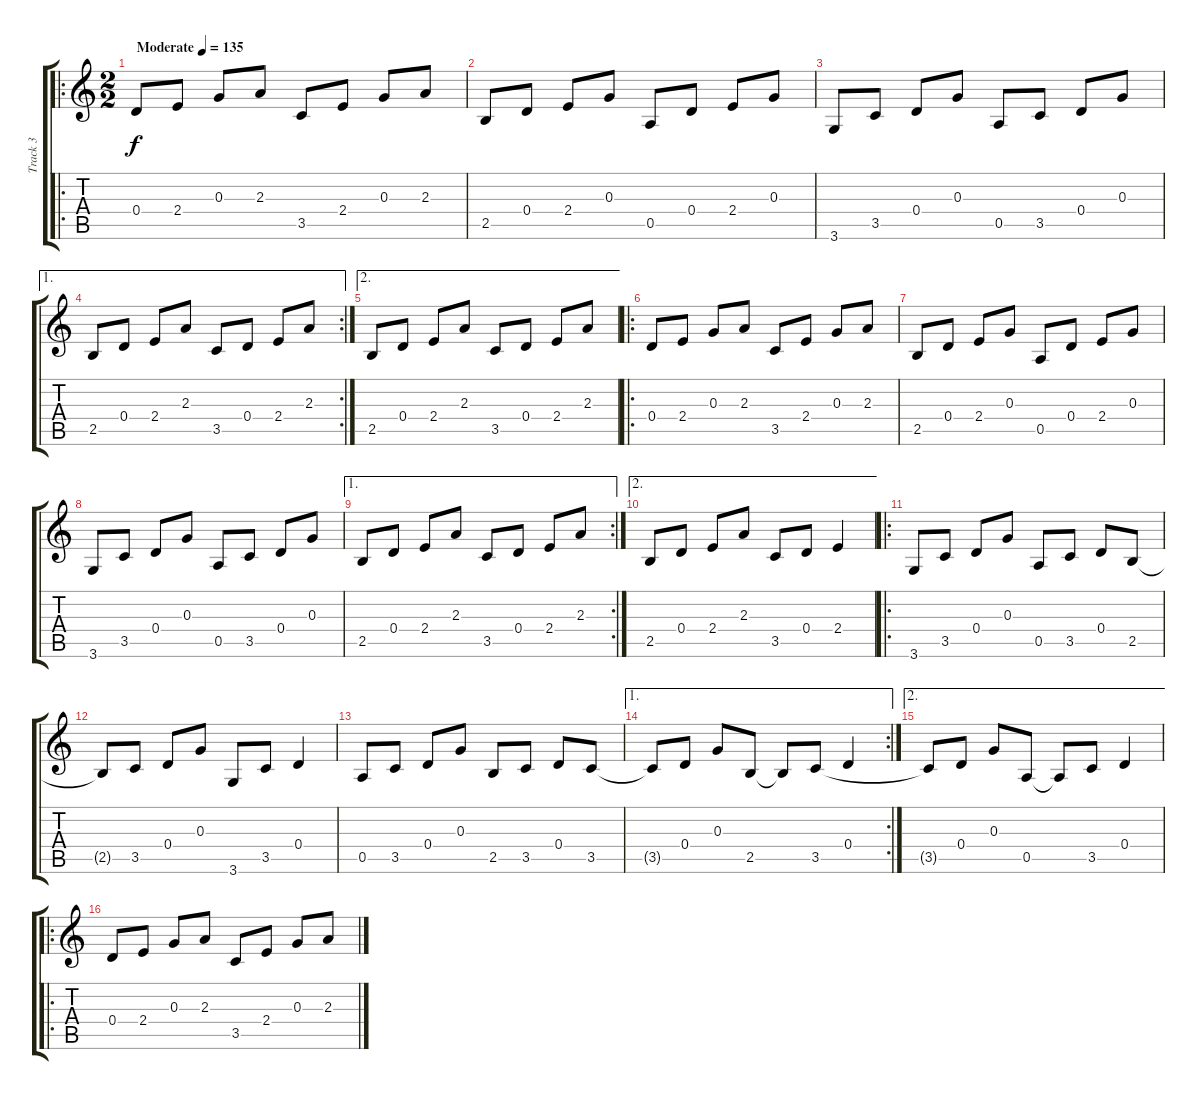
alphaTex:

\track ("Track 3" "Track 3") {instrument electricguitarjazz}
\staff {score tabs}
\tuning (E4 B3 G3 D3 A2 E2) {hide}
\ro
\ts (2 2)
\tempo (135 "Moderate")
\clef g2
\ks c
0.4.8{dy f instrument electricguitarjazz} 2.4.8 0.3.8 2.3.8 3.5.8 2.4.8 0.3.8 2.3.8 |
2.5.8 0.4.8 2.4.8 0.3.8 0.5.8 0.4.8 2.4.8 0.3.8 |
3.6.8 3.5.8 0.4.8 0.3.8 0.5.8 3.5.8 0.4.8 0.3.8 |
\ae 1
\rc 2
2.5.8 0.4.8 2.4.8 2.3.8 3.5.8 0.4.8 2.4.8 2.3.8 |
\ae 2
2.5.8 0.4.8 2.4.8 2.3.8 3.5.8 0.4.8 2.4.8 2.3.8 |
\ro
0.4.8 2.4.8 0.3.8 2.3.8 3.5.8 2.4.8 0.3.8 2.3.8 |
2.5.8 0.4.8 2.4.8 0.3.8 0.5.8 0.4.8 2.4.8 0.3.8 |
3.6.8 3.5.8 0.4.8 0.3.8 0.5.8 3.5.8 0.4.8 0.3.8 |
\ae 1
\rc 2
2.5.8 0.4.8 2.4.8 2.3.8 3.5.8 0.4.8 2.4.8 2.3.8 |
\ae 2
2.5.8 0.4.8 2.4.8 2.3.8 3.5.8 0.4.8 2.4.4 |
\ro
3.6.8 3.5.8 0.4.8 0.3.8 0.5.8 3.5.8 0.4.8 2.5.8 |
2.5{t}.8 3.5.8 0.4.8 0.3.8 3.6.8 3.5.8 0.4.4 |
0.5.8 3.5.8 0.4.8 0.3.8 2.5.8 3.5.8 0.4.8 3.5.8 |
\ae 1
\rc 2
3.5{t}.8 0.4.8 0.3.8 2.5.8 2.5{t}.8 3.5.8 0.4.4 |
\ae 2
3.5{t}.8 0.4.8 0.3.8 0.5.8 0.5{t}.8 3.5.8 0.4.4 |
\ro
0.4.8 2.4.8 0.3.8 2.3.8 3.5.8 2.4.8 0.3.8 2.3.8
